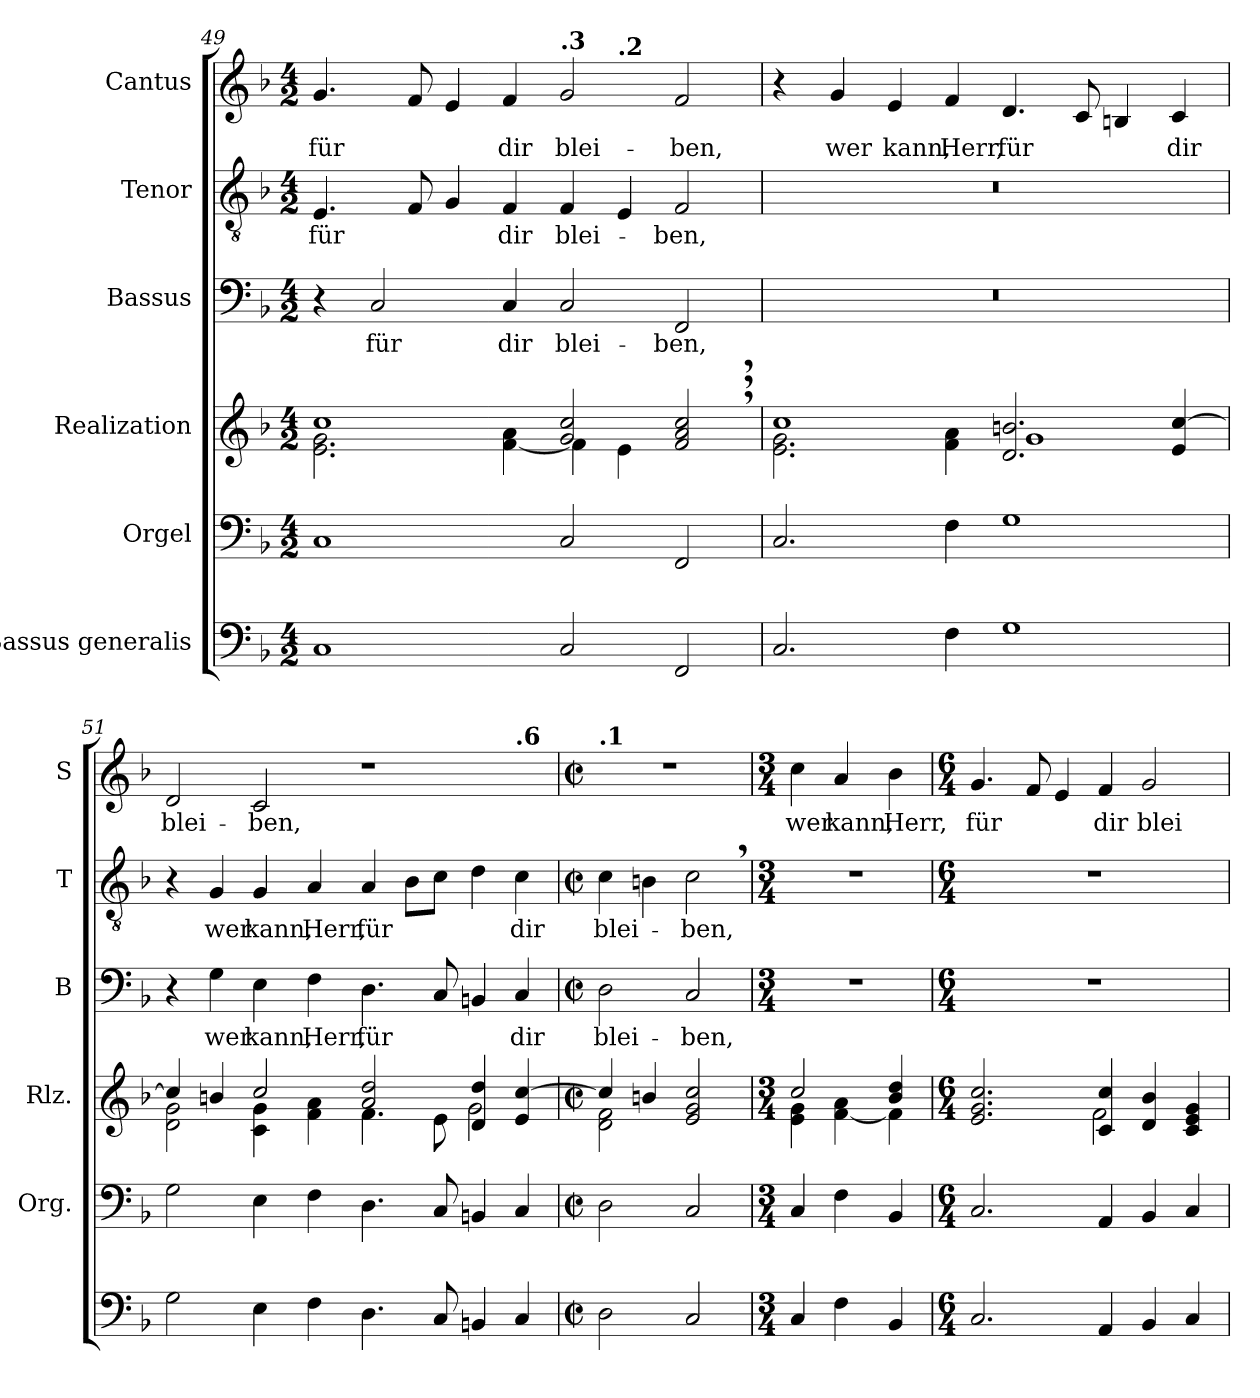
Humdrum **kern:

**kern	**kern	**kern	**kern	**text	**kern	**text	**kern	**text
*part6	*part5	*part4	*part3	*part3	*part2	*part2	*part1	*part1
*staff6	*staff5	*staff4	*staff3	*staff3	*staff2	*staff2	*staff1	*staff1
*I"Bassus generalis	*I"Orgel	*I"Realization	*I"Bassus	*	*I"Tenor	*	*I"Cantus	*
*	*I'Org.	*I'Rlz.	*I'B	*	*I'T	*	*I'S	*
!!LO:LB:g=z
*clefF4	*clefF4	*clefG2	*clefF4	*	*clefGv2	*	*clefG2	*
*k[b-]	*k[b-]	*k[b-]	*k[b-]	*	*k[b-]	*	*k[b-]	*
*F:	*F:	*F:	*F:	*	*F:	*	*F:	*
*M4/2	*M4/2	*M4/2	*M4/2	*	*M4/2	*	*M4/2	*
=49	=49	=49	=49	=49	=49	=49	=49	=49
*	*	*^	*	*	*	*	*	*
!	!	!	!	!	!	!	!LO:LY:b	!	!LO:LY:b
*	*	*	*	*	*	*	*	*^	*
1C	1C	1cc	2.e\ 2.g\	4r	.	4.E/	für	4.g/	1ryy	für
!	!	!	!	!	!LO:LY:b	!	!	!	!	!
.	.	.	.	2C/	für	.	.	.	.	.
.	.	.	.	.	.	8F/	.	8f/	.	.
.	.	.	.	.	.	4G/	.	4e/	.	.
*	*	*	*	*	*	*	*	*MM116	*	*
!	!	!	!	!	!LO:LY:b	!	!LO:LY:b	!	!	!LO:LY:b
.	.	.	[4f\ 4a\	4C/	dir	4F/	dir	4f/	.	dir
*	*	*	*	*	*	*	*	*MM114	*	*
!	!	!	!	!	!	!	!	!LO:TX:a:B:t=.3	!	!
!	!	!	!	!	!LO:LY:b	!	!LO:LY:b	!	!	!LO:LY:b
2C/	2C/	2g/ 2cc/	4f\]	2C/	blei-	4F/	blei-	2g/	4ryy	blei-
*	*	*	*	*	*	*	*	*MM108	*	*
!	!	!	!	!	!	!	!	!	!LO:TX:a:B:t=.2	!
.	.	.	4e\	.	.	4E/	.	.	2.ryy	.
*	*	*	*	*	*	*	*	*MM96	*	*
!	!	!	!	!	!LO:LY:b	!	!LO:LY:b	!	!	!LO:LY:b
2FF/	2FF/	2f/, 2a/, 2cc/,	2ryy	2FF/	-ben,	2F/	-ben,	2f/	.	-ben,
*	*	*	*	*	*	*	*	*v	*v	*
=50	=50	=50	=50	=50	=50	=50	=50	=50	=50
*	*	*	*	*	*	*	*	*MM116	*
2.C/	2.C/	1cc	2.e\ 2.g\	0r	.	0r	.	4r	.
!	!	!	!	!	!	!	!	!	!LO:LY:b
.	.	.	.	.	.	.	.	4g/	wer
!	!	!	!	!	!	!	!	!	!LO:LY:b
.	.	.	.	.	.	.	.	4e/	kann,
!	!	!	!	!	!	!	!	!	!LO:LY:b
4F\	4F\	.	4f\ 4a\	.	.	.	.	4f/	Herr,
!	!	!	!	!	!	!	!	!	!LO:LY:b
1G	1G	2.d/ 2.bn/	1g	.	.	.	.	4.d/	für
.	.	.	.	.	.	.	.	8c/	.
.	.	.	.	.	.	.	.	4Bn/	.
!	!	!	!	!	!	!	!	!	!LO:LY:b
.	.	4e/ [4cc/	.	.	.	.	.	4c/	dir
=51	=51	=51	=51	=51	=51	=51	=51	=51	=51
!	!	!	!	!	!	!	!	!	!LO:LY:b
*	*	*	*	*	*	*	*	*^	*
*	*	*	*	*	*	*	*	*	*^	*
2G\	2G\	4cc/]	2d\ 2g\	4r	.	4r	.	2d/	1..ryy	1.ryy	blei-
!	!	!	!	!	!LO:LY:b	!	!LO:LY:b	!	!	!	!
.	.	4bn/	.	4G\	wer	4G/	wer	.	.	.	.
!	!	!	!	!	!LO:LY:b	!	!LO:LY:b	!	!	!	!LO:LY:b
4E\	4E\	2cc/	4c\ 4g\	4E\	kann,	4G/	kann,	2c/	.	.	-ben,
!	!	!	!	!	!LO:LY:b	!	!LO:LY:b	!	!	!	!
4F\	4F\	.	4f\ 4a\	4F\	Herr,	4A/	Herr,	.	.	.	.
!	!	!	!	!	!LO:LY:b	!	!LO:LY:b	!	!	!	!
4.D\	4.D\	2a/ 2dd/	4.f\	4.D\	für	4A/	für	1r	.	.	.
.	.	.	.	.	.	8B-\L	.	.	.	.	.
8C/	8C/	.	8e\	8C/	.	8c\J	.	.	.	.	.
*	*	*	*	*	*	*	*	*MM116	*	*	*
4BBn/	4BBn/	4d/ 4dd/	2g\	4BBn/	.	4d\	.	.	.	2ryy	.
*	*	*	*	*	*	*	*	*MM114	*	*	*
!	!	!	!	!	!	!	!	!	!LO:TX:a:B:t=.6	!	!
!	!	!	!	!	!LO:LY:b	!	!LO:LY:b	!	!	!	!
4C/	4C/	4e/ [4cc/	.	4C/	dir	4c\	dir	.	4ryy	.	.
!!LO:PB:g=z	!!	!!
=52	=52	=52	=52	=52	=52	=52	=52	=52	=52	=52	=52
*M2/2	*M2/2	*M2/2	*	*M2/2	*	*M2/2	*	*M2/2	*	*	*
*met(c|)	*met(c|)	*met(c|)	*	*met(c|)	*	*met(c|)	*	*met(c|)	*	*	*
*	*	*	*	*	*	*	*	*MM112	*	*	*
!	!	!	!	!	!	!	!	!LO:TX:a:B:t=.1	!	!	!
!	!	!	!	!	!LO:LY:b	!	!LO:LY:b	!	!	!	!
2D\	2D\	4cc/]	2d\ 2f\	2D\	blei-	4c\	blei-	1r	4ryy	2ryy	.
*	*	*	*	*	*	*	*	*MM106	*	*	*
.	.	4bn/	.	.	.	4Bn\	.	.	2.ryy	.	.
*	*	*	*	*	*	*	*	*MM96	*	*	*
!	!	!	!	!	!LO:LY:b	!	!LO:LY:b	!	!	!	!
2C/	2C/	2e/ 2g/ 2cc/	2ryy	2C/	-ben,	2c,\	-ben,	.	.	2ryy	.
*	*	*	*	*	*	*	*	*v	*v	*v	*
=53	=53	=53	=53	=53	=53	=53	=53	=53	=53
*M3/4	*M3/4	*M3/4	*	*M3/4	*	*M3/4	*	*M3/4	*
*	*	*	*	*	*	*	*	*MM116	*
*	*	*	*	*	*	*	*	*^	*
*	*	*	*	*	*	*	*	*	*^	*
!	!	!	!	!	!	!	!	!	!	!	!LO:LY:b
*	*	*	*	*	*	*	*	*v	*v	*v	*
4C/	4C/	2cc/	4e\ 4g\	2.r	.	2.r	.	4cc\	wer
!	!	!	!	!	!	!	!	!	!LO:LY:b
4F\	4F\	.	[4f\ 4a\	.	.	.	.	4a/	kann,
!	!	!	!	!	!	!	!	!	!LO:LY:b
4BB-/	4BB-/	4b-/ 4dd/	4f\]	.	.	.	.	4b-\	Herr,
=54	=54	=54	=54	=54	=54	=54	=54	=54	=54
*M6/4	*M6/4	*M6/4	*	*M6/4	*	*M6/4	*	*M6/4	*
!	!	!	!	!	!	!	!	!	!LO:LY:b
2.C/	2.C/	2.e/ 2.g/ 2.cc/	2.ryy	1.r	.	1.r	.	4.g/	für
.	.	.	.	.	.	.	.	8f/	.
.	.	.	.	.	.	.	.	4e/	.
!	!	!	!	!	!	!	!	!	!LO:LY:b
4AA/	4AA/	4c/ 4cc/	2f\	.	.	.	.	4f/	dir
!	!	!	!	!	!	!	!	!	!LO:LY:b
4BB-/	4BB-/	4d/ 4b-/	.	.	.	.	.	2g/	blei-
4C/	4C/	4c/ 4e/ 4g/	4ryy	.	.	.	.	.	.
*	*	*v	*v	*	*	*	*	*	*
=	=	=	=	=	=	=	=	=
*-	*-	*-	*-	*-	*-	*-	*-	*-
